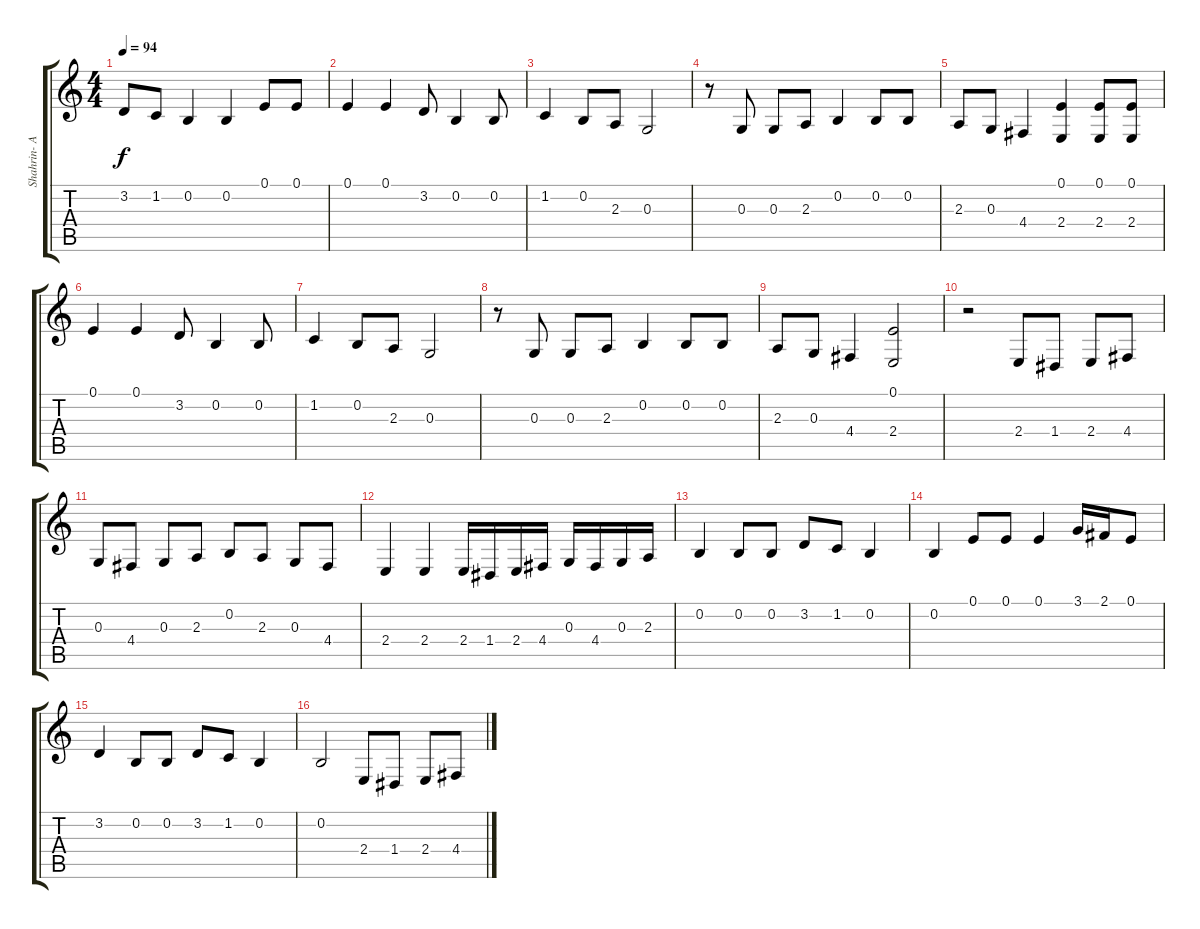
\track ("Shahrin- Akkordeon (voice)" "Shahrin- A") {instrument accordion}
\staff {score tabs}
\tuning (E4 B3 G3 D3 A2 E2) {hide}
\ts (4 4)
\tempo 94
\clef g2
\ks c
3.2.8{dy f} 1.2.8 0.2.4 0.2.4 0.1.8 0.1.8 |
0.1.4 0.1.4 3.2.8 0.2.4 0.2.8 |
1.2.4 0.2.8 2.3.8 0.3.2 |
r.8 0.3.8 0.3.8 2.3.8 0.2.4 0.2.8 0.2.8 |
2.3.8 0.3.8 4.4.4 (0.1 2.4).4 (0.1 2.4).8 (0.1 2.4).8 |
0.1.4 0.1.4 3.2.8 0.2.4 0.2.8 |
1.2.4 0.2.8 2.3.8 0.3.2 |
r.8 0.3.8 0.3.8 2.3.8 0.2.4 0.2.8 0.2.8 |
2.3.8 0.3.8 4.4.4 (0.1 2.4).2 |
r.2 2.4.8 1.4.8 2.4.8 4.4.8 |
0.3.8 4.4.8 0.3.8 2.3.8 0.2.8 2.3.8 0.3.8 4.4.8 |
2.4.4 2.4.4 2.4.16 1.4.16 2.4.16 4.4.16 0.3.16 4.4.16 0.3.16 2.3.16 |
0.2.4 0.2.8 0.2.8 3.2.8 1.2.8 0.2.4 |
0.2.4 0.1.8 0.1.8 0.1.4 3.1.16 2.1.16 0.1.8 |
3.2.4 0.2.8 0.2.8 3.2.8 1.2.8 0.2.4 |
0.2.2 2.4.8 1.4.8 2.4.8 4.4.8
